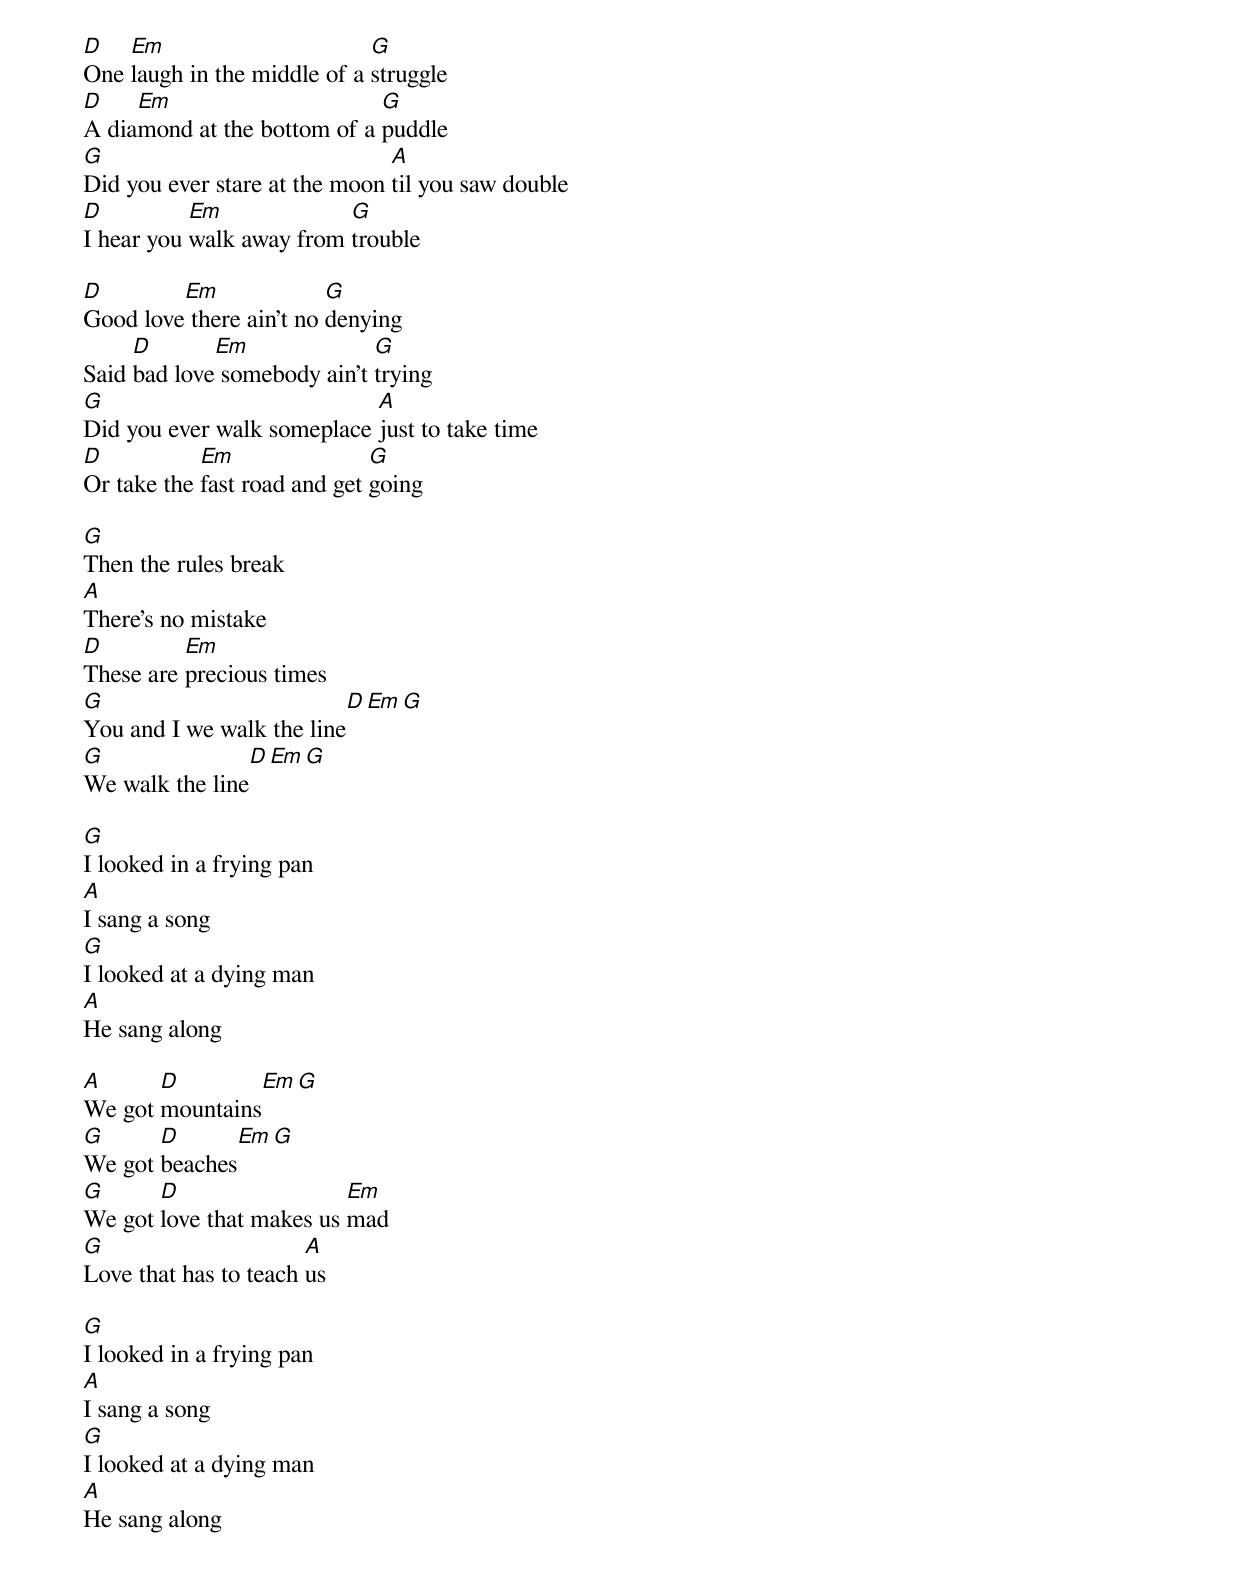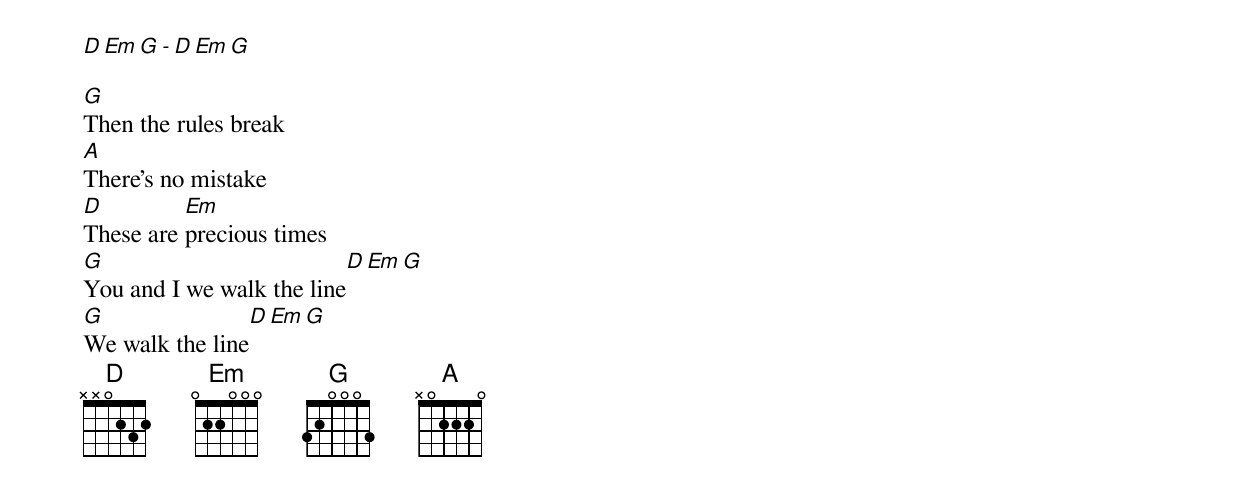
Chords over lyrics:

D   Em                       G
One laugh in the middle of a struggle
D    Em                      G
A diamond at the bottom of a puddle
G                              A
Did you ever stare at the moon til you saw double
D          Em             G
I hear you walk away from trouble

D        Em              G
Good love there ain't no denying
     D       Em              G
Said bad love somebody ain't trying
G                           A
Did you ever walk someplace just to take time
D           Em                G
Or take the fast road and get going

G
Then the rules break
A
There's no mistake
D         Em
These are precious times
G                         D Em G
You and I we walk the line
G               D Em G
We walk the line

G
I looked in a frying pan
A
I sang a song
G
I looked at a dying man
A
He sang along

A      D        Em G
We got mountains
G      D        Em G
We got beaches
G      D                  Em
We got love that makes us mad
G                      A
Love that has to teach us

G
I looked in a frying pan
A
I sang a song
G
I looked at a dying man
A
He sang along

D Em G - D Em G

G
Then the rules break
A
There's no mistake
D         Em
These are precious times
G                         D Em G
You and I we walk the line
G               D Em G
We walk the line
